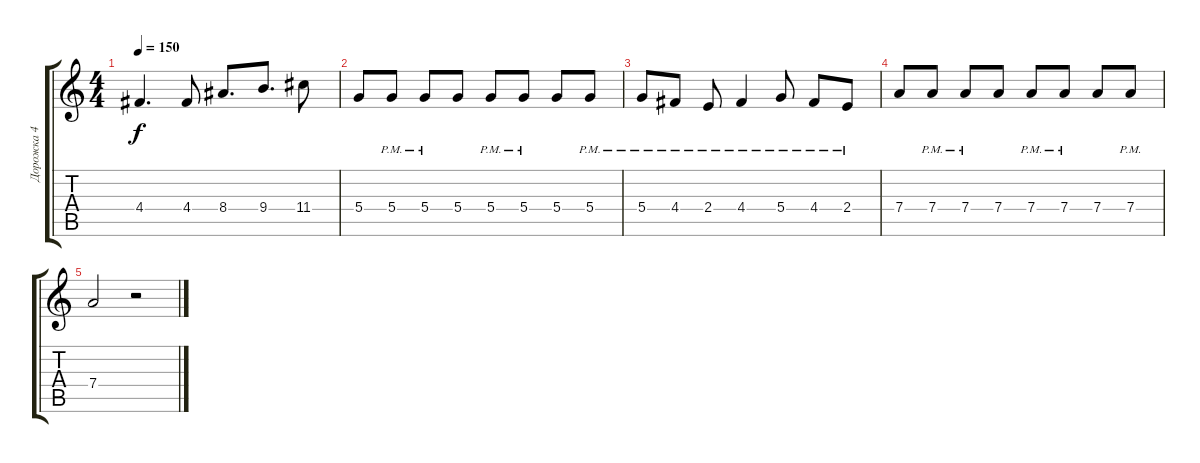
\track ("Дорожка 4" "Дорожка 4") {instrument overdrivenguitar}
\staff {score tabs}
\tuning (E4 B3 G3 D3 A2 E2) {hide}
\ts (4 4)
\tempo 150
\clef g2
\ks c
4.4.4{d dy f} 4.4.8 8.4.8{d} 9.4.8{d} 11.4.8 |
5.4.8 5.4{pm}.8 5.4{pm}.8 5.4.8 5.4{pm}.8 5.4{pm}.8 5.4.8 5.4{pm}.8 |
5.4{pm}.8 4.4{pm}.8 2.4{pm}.8 4.4{pm}.4 5.4{pm}.8 4.4{pm}.8 2.4{pm}.8 |
7.4.8 7.4{pm}.8 7.4{pm}.8 7.4.8 7.4{pm}.8 7.4{pm}.8 7.4.8 7.4{pm}.8 |
7.4.2 r.2
